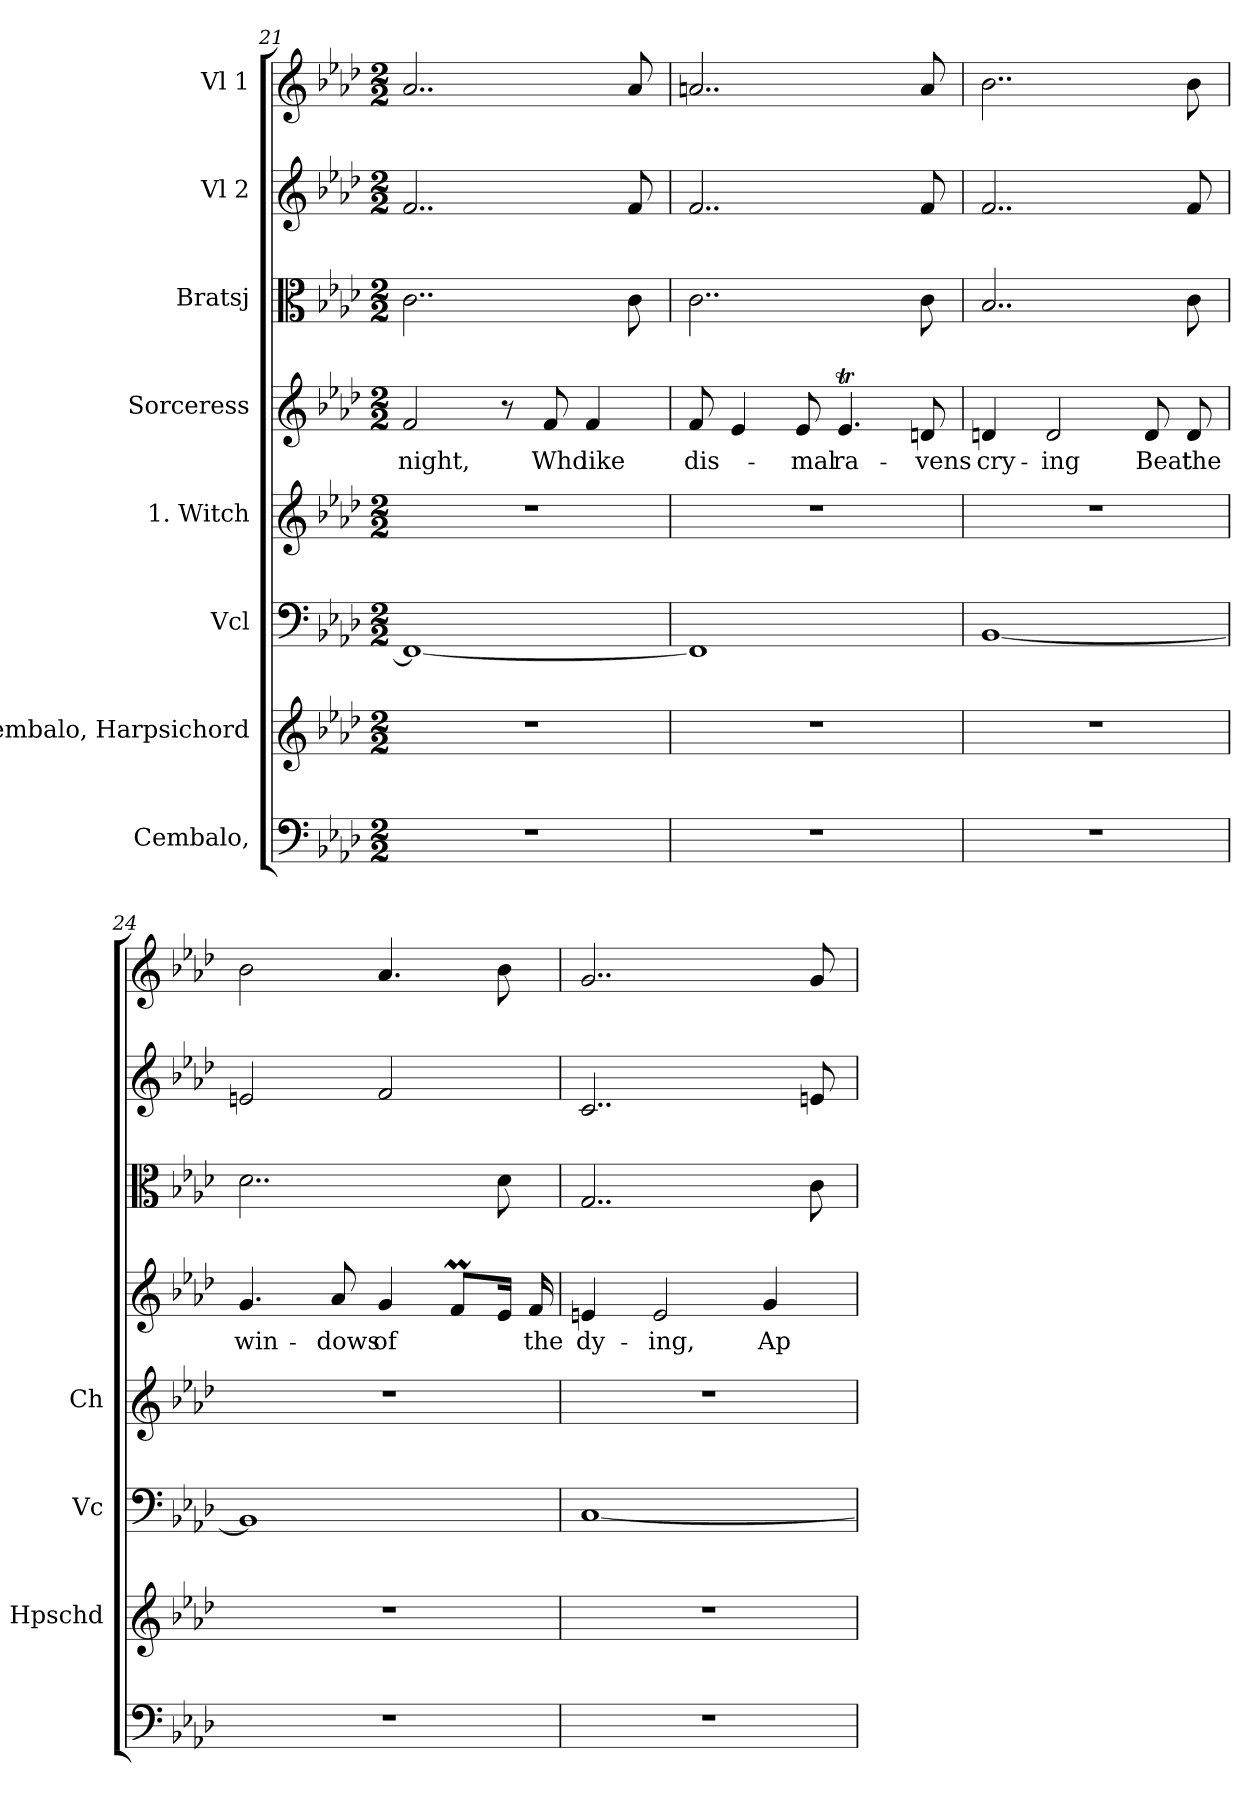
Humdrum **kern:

**kern	**kern	**kern	**kern	**kern	**text	**kern	**kern	**kern
*part8	*part7	*part6	*part5	*part4	*part4	*part3	*part2	*part1
*staff8	*staff7	*staff6	*staff5	*staff4	*staff4	*staff3	*staff2	*staff1
*I"Cembalo,	*I"Cembalo, Harpsichord	*I"Vcl	*I"1. Witch	*I"Sorceress	*	*I"Bratsj	*I"Vl 2	*I"Vl 1
*	*I'Hpschd	*I'Vc	*I'Ch	*	*	*	*	*
*clefF4	*clefG2	*clefF4	*clefG2	*clefG2	*	*clefC3	*clefG2	*clefG2
*k[b-e-a-d-]	*k[b-e-a-d-]	*k[b-e-a-d-]	*k[b-e-a-d-]	*k[b-e-a-d-]	*	*k[b-e-a-d-]	*k[b-e-a-d-]	*k[b-e-a-d-]
*M2/2	*M2/2	*M2/2	*M2/2	*M2/2	*	*M2/2	*M2/2	*M2/2
=21	=21	=21	=21	=21	=21	=21	=21	=21
!	!	!	!	!	!LO:LY:b	!	!	!
1r	1r	1FF_	1r	2f/	night,	2..c\	2..f/	2..a-/
.	.	.	.	8r	.	.	.	.
!	!	!	!	!	!LO:LY:b	!	!	!
.	.	.	.	8f/	Who	.	.	.
!	!	!	!	!	!LO:LY:b	!	!	!
.	.	.	.	4f/	like	.	.	.
.	.	.	.	.	.	8c\	8f/	8a-/
=22	=22	=22	=22	=22	=22	=22	=22	=22
!	!	!	!	!	!LO:LY:b	!	!	!
1r	1r	1FF]	1r	8f/	dis-	2..c\	2..f/	2..an/
.	.	.	.	4e-/	.	.	.	.
!	!	!	!	!	!LO:LY:b	!	!	!
.	.	.	.	8e-/	-mal	.	.	.
!	!	!	!	!	!LO:LY:b	!	!	!
.	.	.	.	4.e-T/	ra-	.	.	.
!	!	!	!	!	!LO:LY:b	!	!	!
.	.	.	.	8dn/	-vens	8c\	8f/	8a/
!!LO:LB:g=z
=23	=23	=23	=23	=23	=23	=23	=23	=23
!	!	!	!	!	!LO:LY:b	!	!	!
1r	1r	[1BB-	1r	4dn/	cry-	2..B-/	2..f/	2..b-\
!	!	!	!	!	!LO:LY:b	!	!	!
.	.	.	.	2d/	-ing	.	.	.
!	!	!	!	!	!LO:LY:b	!	!	!
.	.	.	.	8d/	Beat	.	.	.
!	!	!	!	!	!LO:LY:b	!	!	!
.	.	.	.	8d/	the	8c\	8f/	8b-\
=24	=24	=24	=24	=24	=24	=24	=24	=24
!	!	!	!	!	!LO:LY:b	!	!	!
1r	1r	1BB-]	1r	4.g/	win-	2..d-\	2en/	2b-\
!	!	!	!	!	!LO:LY:b	!	!	!
.	.	.	.	8a-/	-dows	.	.	.
!	!	!	!	!	!LO:LY:b	!	!	!
.	.	.	.	4g/	of	.	2f/	4.a-/
.	.	.	.	8fM/L	.	.	.	.
.	.	.	.	16e-/Jk	.	8d-\	.	8b-\
!	!	!	!	!	!LO:LY:b	!	!	!
.	.	.	.	16f/	the	.	.	.
=25	=25	=25	=25	=25	=25	=25	=25	=25
!	!	!	!	!	!LO:LY:b	!	!	!
1r	1r	[1C	1r	4en/	dy-	2..G/	2..c/	2..g/
!	!	!	!	!	!LO:LY:b	!	!	!
.	.	.	.	2e/	-ing,	.	.	.
!	!	!	!	!	!LO:LY:b	!	!	!
.	.	.	.	4g/	Ap-	.	.	.
.	.	.	.	.	.	8c\	8en/	8g/
=	=	=	=	=	=	=	=	=
*-	*-	*-	*-	*-	*-	*-	*-	*-
